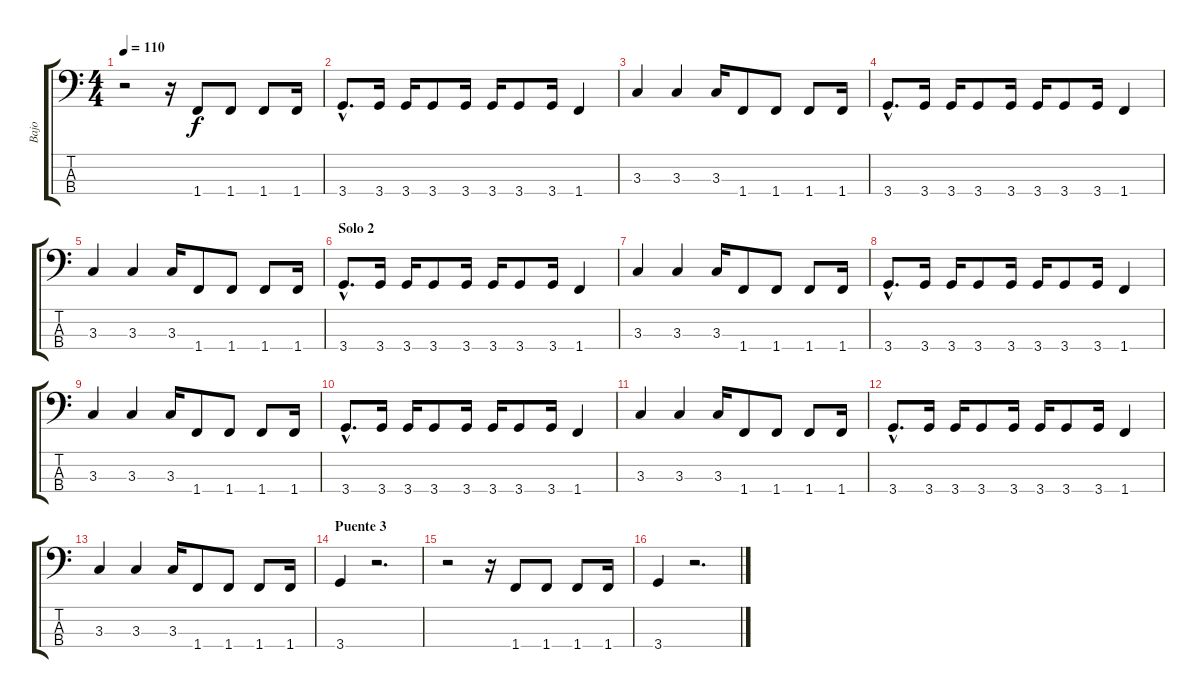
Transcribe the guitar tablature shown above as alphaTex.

\track ("Bajo" "Bajo") {instrument electricbasspick}
\staff {score tabs}
\tuning (G2 D2 A1 E1) {hide}
\ts (4 4)
\tempo 110
\clef f4
\ks c
r.2{dy f} r.16 1.4.8 1.4.8 1.4.8 1.4.16 |
3.4{hac}.8{d} 3.4.16 3.4.16 3.4.8 3.4.16 3.4.16 3.4.8 3.4.16 1.4.4 |
3.3.4 3.3.4 3.3.16 1.4.8 1.4.8 1.4.8 1.4.16 |
3.4{hac}.8{d} 3.4.16 3.4.16 3.4.8 3.4.16 3.4.16 3.4.8 3.4.16 1.4.4 |
3.3.4 3.3.4 3.3.16 1.4.8 1.4.8 1.4.8 1.4.16 |
\section ("" "Solo 2")
3.4{hac}.8{d} 3.4.16 3.4.16 3.4.8 3.4.16 3.4.16 3.4.8 3.4.16 1.4.4 |
3.3.4 3.3.4 3.3.16 1.4.8 1.4.8 1.4.8 1.4.16 |
3.4{hac}.8{d} 3.4.16 3.4.16 3.4.8 3.4.16 3.4.16 3.4.8 3.4.16 1.4.4 |
3.3.4 3.3.4 3.3.16 1.4.8 1.4.8 1.4.8 1.4.16 |
3.4{hac}.8{d} 3.4.16 3.4.16 3.4.8 3.4.16 3.4.16 3.4.8 3.4.16 1.4.4 |
3.3.4 3.3.4 3.3.16 1.4.8 1.4.8 1.4.8 1.4.16 |
3.4{hac}.8{d} 3.4.16 3.4.16 3.4.8 3.4.16 3.4.16 3.4.8 3.4.16 1.4.4 |
3.3.4 3.3.4 3.3.16 1.4.8 1.4.8 1.4.8 1.4.16 |
\section ("" "Puente 3")
3.4.4 r.2{d} |
r.2 r.16 1.4.8 1.4.8 1.4.8 1.4.16 |
3.4.4 r.2{d}
